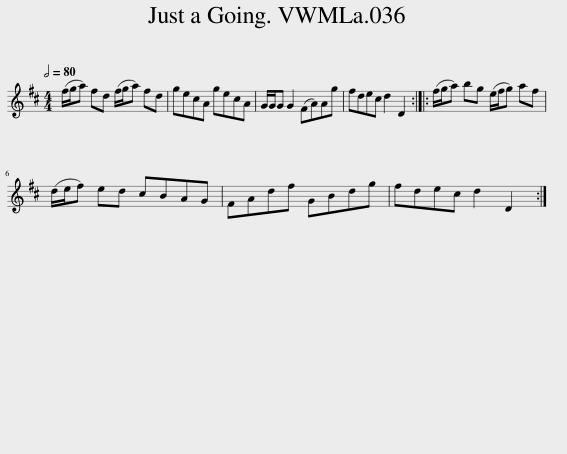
X:1
L:1/8
Q:1/2=80
M:4/4
I:linebreak $
K:D
V:1 treble
V:1
 (f/g/a) fd (f/g/a) fd | gecA gecA | G/G/G G2 (FA)Ag | fdec d2 D2 :: (f/g/a) bg (e/f/g) af |$ %5
 (d/e/f) ed cBAG | FAdf GBdg | fdec d2 D2 :| %8
